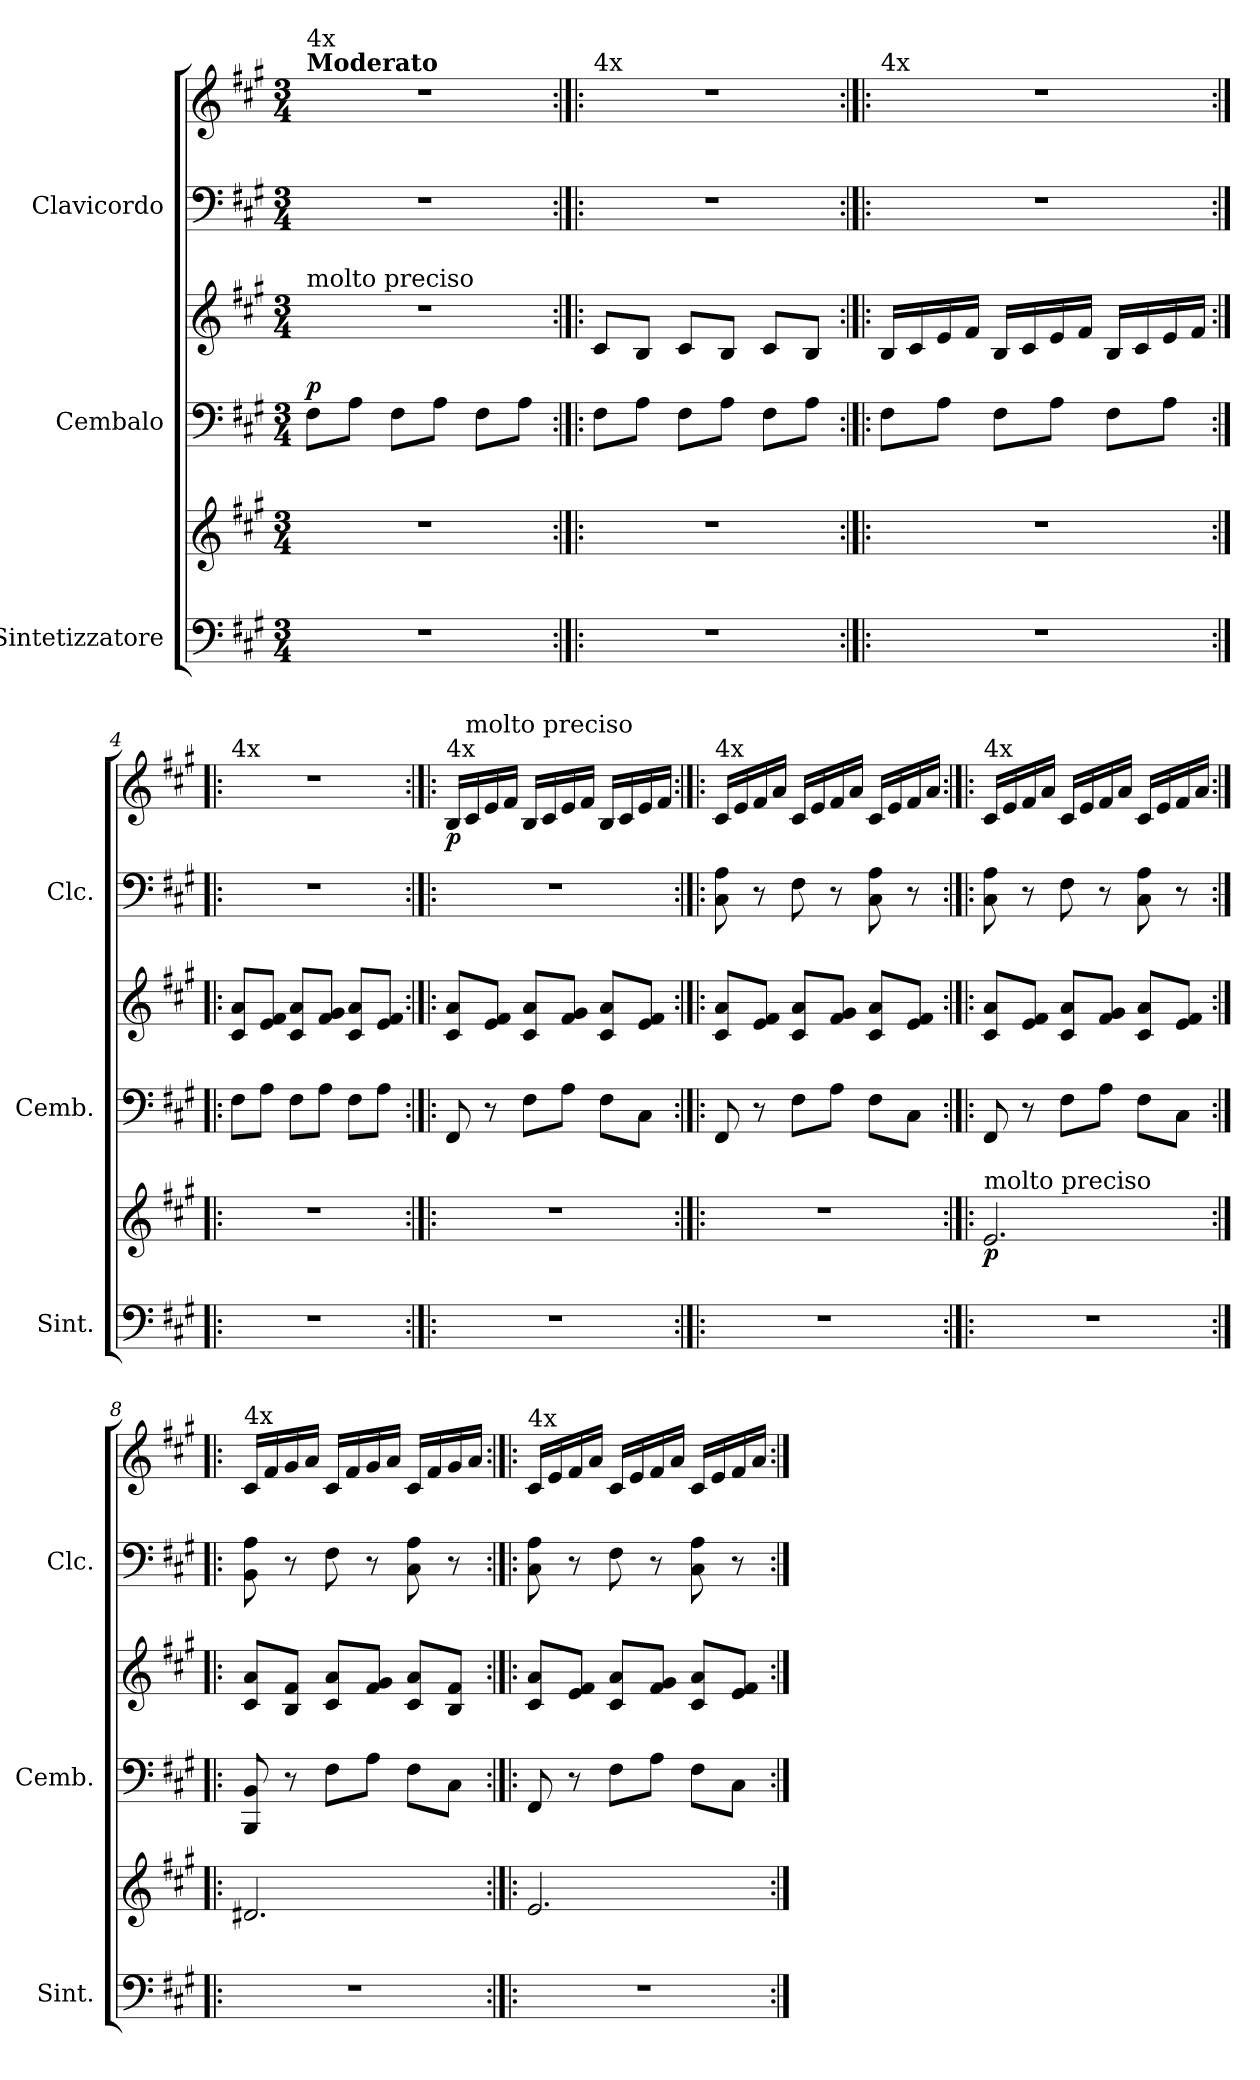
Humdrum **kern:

**kern	**kern	**dynam	**kern	**kern	**dynam	**kern	**kern	**dynam
*part3	*part3	*part3	*part2	*part2	*part2	*part1	*part1	*part1
*staff6	*staff5	*staff5/6	*staff4	*staff3	*staff3/4	*staff2	*staff1	*staff1/2
*I"Sintetizzatore	*	*	*I"Cembalo	*	*	*I"Clavicordo	*	*
*I'Sint.	*	*	*I'Cemb.	*	*	*I'Clc.	*	*
*clefF4	*clefG2	*	*clefF4	*clefG2	*	*clefF4	*clefG2	*
*k[f#c#g#]	*k[f#c#g#]	*	*k[f#c#g#]	*k[f#c#g#]	*	*k[f#c#g#]	*k[f#c#g#]	*
*M3/4	*M3/4	*	*M3/4	*M3/4	*	*M3/4	*M3/4	*
*MM120	*MM120	*	*MM120	*MM120	*	*MM120	*MM120	*
=1	=1	=1	=1	=1	=1	=1	=1	=1
!	!	!	!	!	!	!	!LO:TX:a:B:t=Moderato	!
!	!	!	!	!	!	!	!LO:TX:a:t=4x	!
!	!	!	!	!LO:TX:a:t=molto preciso	!	!	!	!
!	!	!	!	!	!LO:DY:a=2	!	!	!
2.r	2.r	.	8F#\L	2.r	p	2.r	2.r	.
.	.	.	8A\J	.	.	.	.	.
.	.	.	8F#\L	.	.	.	.	.
.	.	.	8A\J	.	.	.	.	.
.	.	.	8F#\L	.	.	.	.	.
.	.	.	8A\J	.	.	.	.	.
=2:|!|:	=2:|!|:	=2:|!|:	=2:|!|:	=2:|!|:	=2:|!|:	=2:|!|:	=2:|!|:	=2:|!|:
!	!	!	!	!	!	!	!LO:TX:a:t=4x	!
2.r	2.r	.	8F#\L	8c#/L	.	2.r	2.r	.
.	.	.	8A\J	8B/J	.	.	.	.
.	.	.	8F#\L	8c#/L	.	.	.	.
.	.	.	8A\J	8B/J	.	.	.	.
.	.	.	8F#\L	8c#/L	.	.	.	.
.	.	.	8A\J	8B/J	.	.	.	.
=3:|!|:	=3:|!|:	=3:|!|:	=3:|!|:	=3:|!|:	=3:|!|:	=3:|!|:	=3:|!|:	=3:|!|:
!	!	!	!	!	!	!	!LO:TX:a:t=4x	!
2.r	2.r	.	8F#\L	16B/LL	.	2.r	2.r	.
.	.	.	.	16c#/	.	.	.	.
.	.	.	8A\J	16e/	.	.	.	.
.	.	.	.	16f#/JJ	.	.	.	.
.	.	.	8F#\L	16B/LL	.	.	.	.
.	.	.	.	16c#/	.	.	.	.
.	.	.	8A\J	16e/	.	.	.	.
.	.	.	.	16f#/JJ	.	.	.	.
.	.	.	8F#\L	16B/LL	.	.	.	.
.	.	.	.	16c#/	.	.	.	.
.	.	.	8A\J	16e/	.	.	.	.
.	.	.	.	16f#/JJ	.	.	.	.
!!LO:PB:g=z
=4:|!|:	=4:|!|:	=4:|!|:	=4:|!|:	=4:|!|:	=4:|!|:	=4:|!|:	=4:|!|:	=4:|!|:
!	!	!	!	!	!	!	!LO:TX:a:t=4x	!
2.r	2.r	.	8F#\L	8c#/ 8a/L	.	2.r	2.r	.
.	.	.	8A\J	8e/ 8f#/J	.	.	.	.
.	.	.	8F#\L	8c#/ 8a/L	.	.	.	.
.	.	.	8A\J	8f#/ 8g#/J	.	.	.	.
.	.	.	8F#\L	8c#/ 8a/L	.	.	.	.
.	.	.	8A\J	8e/ 8f#/J	.	.	.	.
=5:|!|:	=5:|!|:	=5:|!|:	=5:|!|:	=5:|!|:	=5:|!|:	=5:|!|:	=5:|!|:	=5:|!|:
!	!	!	!	!	!	!	!LO:TX:a:t=4x	!
!	!	!	!	!	!	!	!	!LO:DY:b
2.r	2.r	.	8FF#/	8c#/ 8a/L	.	2.r	16B/LL	p
!	!	!	!	!	!	!	!LO:TX:a:t=molto preciso	!
.	.	.	.	.	.	.	16c#/	.
.	.	.	8r	8e/ 8f#/J	.	.	16e/	.
.	.	.	.	.	.	.	16f#/JJ	.
.	.	.	8F#\L	8c#/ 8a/L	.	.	16B/LL	.
.	.	.	.	.	.	.	16c#/	.
.	.	.	8A\J	8f#/ 8g#/J	.	.	16e/	.
.	.	.	.	.	.	.	16f#/JJ	.
.	.	.	8F#\L	8c#/ 8a/L	.	.	16B/LL	.
.	.	.	.	.	.	.	16c#/	.
.	.	.	8C#\J	8e/ 8f#/J	.	.	16e/	.
.	.	.	.	.	.	.	16f#/JJ	.
=6:|!|:	=6:|!|:	=6:|!|:	=6:|!|:	=6:|!|:	=6:|!|:	=6:|!|:	=6:|!|:	=6:|!|:
!	!	!	!	!	!	!	!LO:TX:a:t=4x	!
2.r	2.r	.	8FF#/	8c#/ 8a/L	.	8C#\ 8A\	16c#/LL	.
.	.	.	.	.	.	.	16e/	.
.	.	.	8r	8e/ 8f#/J	.	8r	16f#/	.
.	.	.	.	.	.	.	16a/JJ	.
.	.	.	8F#\L	8c#/ 8a/L	.	8F#\	16c#/LL	.
.	.	.	.	.	.	.	16e/	.
.	.	.	8A\J	8f#/ 8g#/J	.	8r	16f#/	.
.	.	.	.	.	.	.	16a/JJ	.
.	.	.	8F#\L	8c#/ 8a/L	.	8C#\ 8A\	16c#/LL	.
.	.	.	.	.	.	.	16e/	.
.	.	.	8C#\J	8e/ 8f#/J	.	8r	16f#/	.
.	.	.	.	.	.	.	16a/JJ	.
!!LO:LB:g=z
=7:|!|:	=7:|!|:	=7:|!|:	=7:|!|:	=7:|!|:	=7:|!|:	=7:|!|:	=7:|!|:	=7:|!|:
!	!	!	!	!	!	!	!LO:TX:a:t=4x	!
!	!LO:TX:a:t=molto preciso	!	!	!	!	!	!	!
!	!	!LO:DY:b	!	!	!	!	!	!
2.r	2.e/	p	8FF#/	8c#/ 8a/L	.	8C#\ 8A\	16c#/LL	.
.	.	.	.	.	.	.	16e/	.
.	.	.	8r	8e/ 8f#/J	.	8r	16f#/	.
.	.	.	.	.	.	.	16a/JJ	.
.	.	.	8F#\L	8c#/ 8a/L	.	8F#\	16c#/LL	.
.	.	.	.	.	.	.	16e/	.
.	.	.	8A\J	8f#/ 8g#/J	.	8r	16f#/	.
.	.	.	.	.	.	.	16a/JJ	.
.	.	.	8F#\L	8c#/ 8a/L	.	8C#\ 8A\	16c#/LL	.
.	.	.	.	.	.	.	16e/	.
.	.	.	8C#\J	8e/ 8f#/J	.	8r	16f#/	.
.	.	.	.	.	.	.	16a/JJ	.
=8:|!|:	=8:|!|:	=8:|!|:	=8:|!|:	=8:|!|:	=8:|!|:	=8:|!|:	=8:|!|:	=8:|!|:
!	!	!	!	!	!	!	!LO:TX:a:t=4x	!
2.r	2.d#X/	.	8BBB/ 8BB/	8c#/ 8a/L	.	8BB\ 8A\	16c#/LL	.
.	.	.	.	.	.	.	16f#/	.
.	.	.	8r	8B/ 8f#/J	.	8r	16g#/	.
.	.	.	.	.	.	.	16a/JJ	.
.	.	.	8F#\L	8c#/ 8a/L	.	8F#\	16c#/LL	.
.	.	.	.	.	.	.	16f#/	.
.	.	.	8A\J	8f#/ 8g#/J	.	8r	16g#/	.
.	.	.	.	.	.	.	16a/JJ	.
.	.	.	8F#\L	8c#/ 8a/L	.	8C#\ 8A\	16c#/LL	.
.	.	.	.	.	.	.	16f#/	.
.	.	.	8C#\J	8B/ 8f#/J	.	8r	16g#/	.
.	.	.	.	.	.	.	16a/JJ	.
=9:|!|:	=9:|!|:	=9:|!|:	=9:|!|:	=9:|!|:	=9:|!|:	=9:|!|:	=9:|!|:	=9:|!|:
!	!	!	!	!	!	!	!LO:TX:a:t=4x	!
2.r	2.e/	.	8FF#/	8c#/ 8a/L	.	8C#\ 8A\	16c#/LL	.
.	.	.	.	.	.	.	16e/	.
.	.	.	8r	8e/ 8f#/J	.	8r	16f#/	.
.	.	.	.	.	.	.	16a/JJ	.
.	.	.	8F#\L	8c#/ 8a/L	.	8F#\	16c#/LL	.
.	.	.	.	.	.	.	16e/	.
.	.	.	8A\J	8f#/ 8g#/J	.	8r	16f#/	.
.	.	.	.	.	.	.	16a/JJ	.
.	.	.	8F#\L	8c#/ 8a/L	.	8C#\ 8A\	16c#/LL	.
.	.	.	.	.	.	.	16e/	.
.	.	.	8C#\J	8e/ 8f#/J	.	8r	16f#/	.
.	.	.	.	.	.	.	16a/JJ	.
=:|!	=:|!	=:|!	=:|!	=:|!	=:|!	=:|!	=:|!	=:|!
*-	*-	*-	*-	*-	*-	*-	*-	*-
